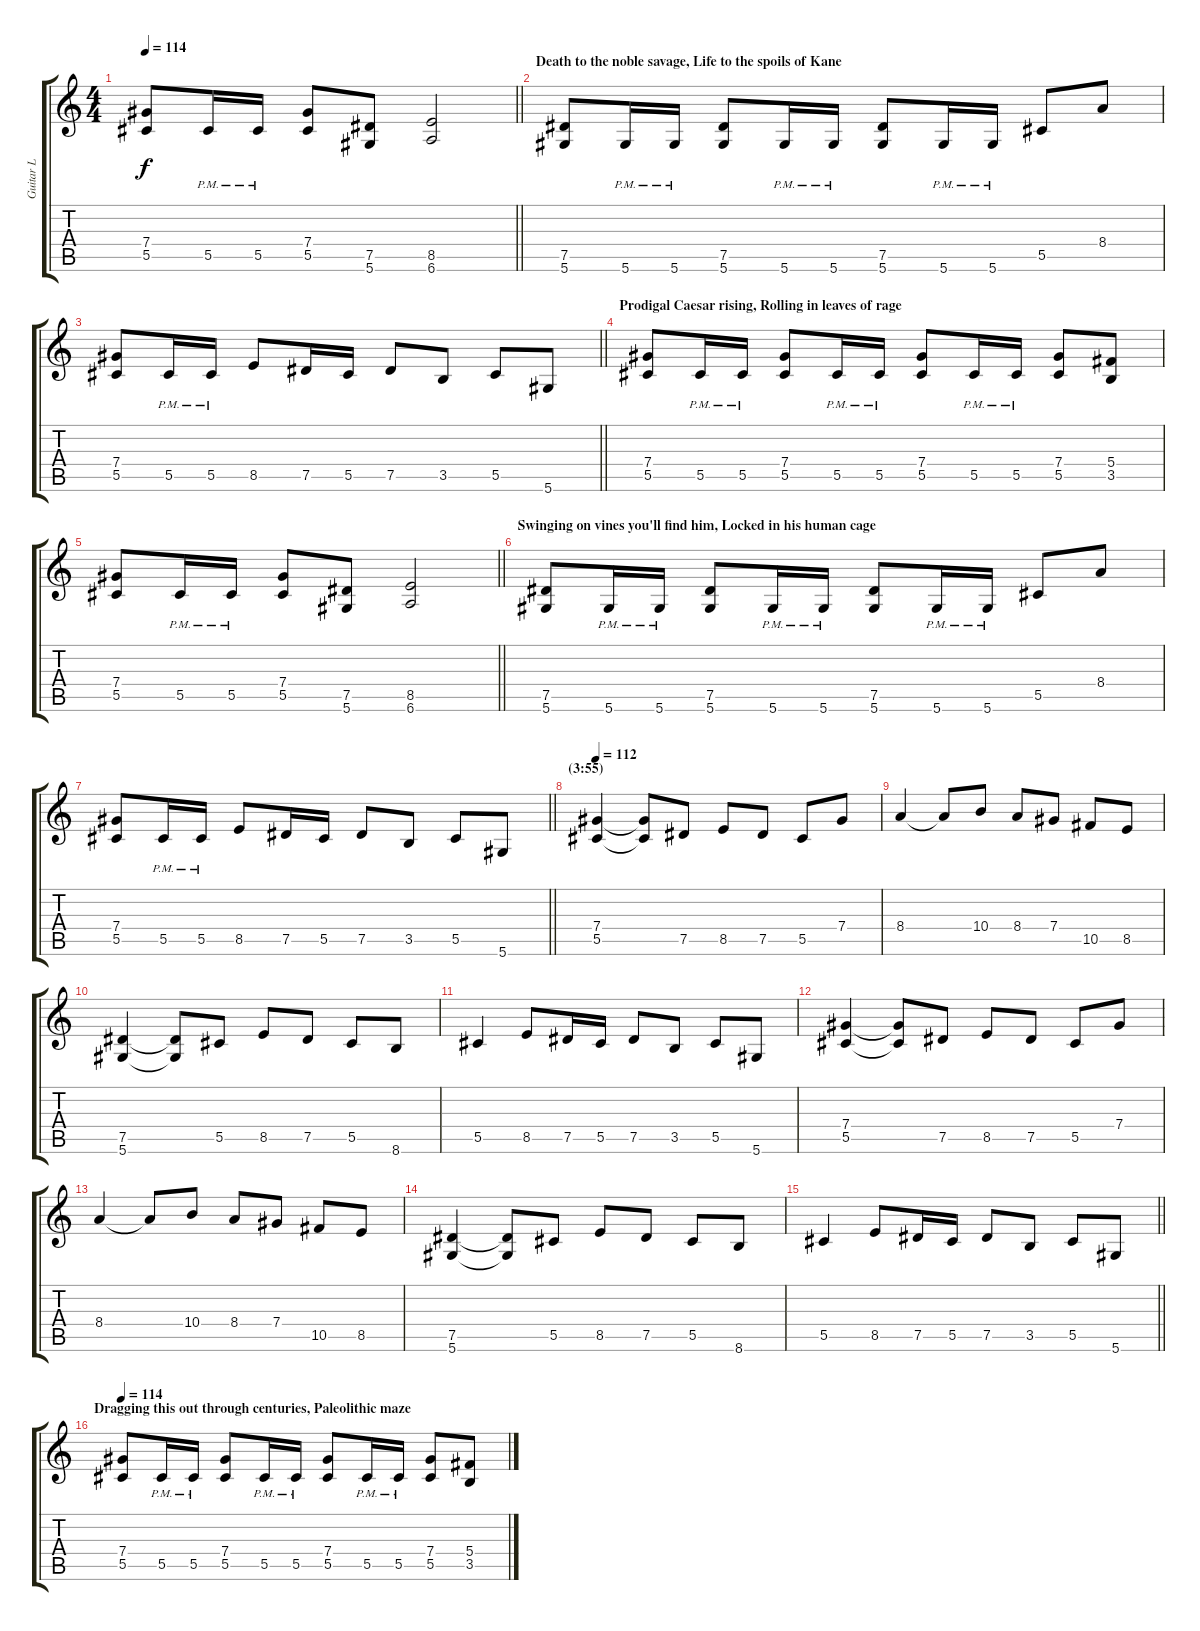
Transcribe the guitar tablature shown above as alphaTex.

\track ("Guitar L" "Guitar L") {instrument distortionguitar}
\staff {score tabs}
\tuning (Eb4 Bb3 Gb3 Db3 Ab2 Eb2) {hide}
\ts (4 4)
\tempo 114
\clef g2
\barLineRight lightlight
\ks c
(7.4 5.5).8{dy f} 5.5{pm}.16 5.5{pm}.16 (7.4 5.5).8 (7.5 5.6).8 (8.5 6.6).2 |
\section ("" "Death to the noble savage, Life to the spoils of Kane ")
(7.5 5.6).8 5.6{pm}.16 5.6{pm}.16 (7.5 5.6).8 5.6{pm}.16 5.6{pm}.16 (7.5 5.6).8 5.6{pm}.16 5.6{pm}.16 5.5.8 8.4.8 |
\barLineRight lightlight
(7.4 5.5).8 5.5{pm}.16 5.5{pm}.16 8.5.8 7.5.16 5.5.16 7.5.8 3.5.8 5.5.8 5.6.8 |
\section ("" "Prodigal Caesar rising, Rolling in leaves of rage ")
(7.4 5.5).8 5.5{pm}.16 5.5{pm}.16 (7.4 5.5).8 5.5{pm}.16 5.5{pm}.16 (7.4 5.5).8 5.5{pm}.16 5.5{pm}.16 (7.4 5.5).8 (5.4 3.5).8 |
\barLineRight lightlight
(7.4 5.5).8 5.5{pm}.16 5.5{pm}.16 (7.4 5.5).8 (7.5 5.6).8 (8.5 6.6).2 |
\section ("" "Swinging on vines you'll find him, Locked in his human cage ")
(7.5 5.6).8 5.6{pm}.16 5.6{pm}.16 (7.5 5.6).8 5.6{pm}.16 5.6{pm}.16 (7.5 5.6).8 5.6{pm}.16 5.6{pm}.16 5.5.8 8.4.8 |
\barLineRight lightlight
(7.4 5.5).8 5.5{pm}.16 5.5{pm}.16 8.5.8 7.5.16 5.5.16 7.5.8 3.5.8 5.5.8 5.6.8 |
\section ("" "(3:55)")
\tempo 112
(7.4 5.5).4 (7.4{t} 5.5{t}).8 7.5.8 8.5.8 7.5.8 5.5.8 7.4.8 |
8.4.4 8.4{t}.8 10.4.8 8.4.8 7.4.8 10.5.8 8.5.8 |
(7.5 5.6).4 (7.5{t} 5.6{t}).8 5.5.8 8.5.8 7.5.8 5.5.8 8.6.8 |
5.5.4 8.5.8 7.5.16 5.5.16 7.5.8 3.5.8 5.5.8 5.6.8 |
(7.4 5.5).4 (7.4{t} 5.5{t}).8 7.5.8 8.5.8 7.5.8 5.5.8 7.4.8 |
8.4.4 8.4{t}.8 10.4.8 8.4.8 7.4.8 10.5.8 8.5.8 |
(7.5 5.6).4 (7.5{t} 5.6{t}).8 5.5.8 8.5.8 7.5.8 5.5.8 8.6.8 |
\barLineRight lightlight
5.5.4 8.5.8 7.5.16 5.5.16 7.5.8 3.5.8 5.5.8 5.6.8 |
\section ("" "Dragging this out through centuries, Paleolithic maze ")
\tempo 114
(7.4 5.5).8 5.5{pm}.16 5.5{pm}.16 (7.4 5.5).8 5.5{pm}.16 5.5{pm}.16 (7.4 5.5).8 5.5{pm}.16 5.5{pm}.16 (7.4 5.5).8 (5.4 3.5).8
